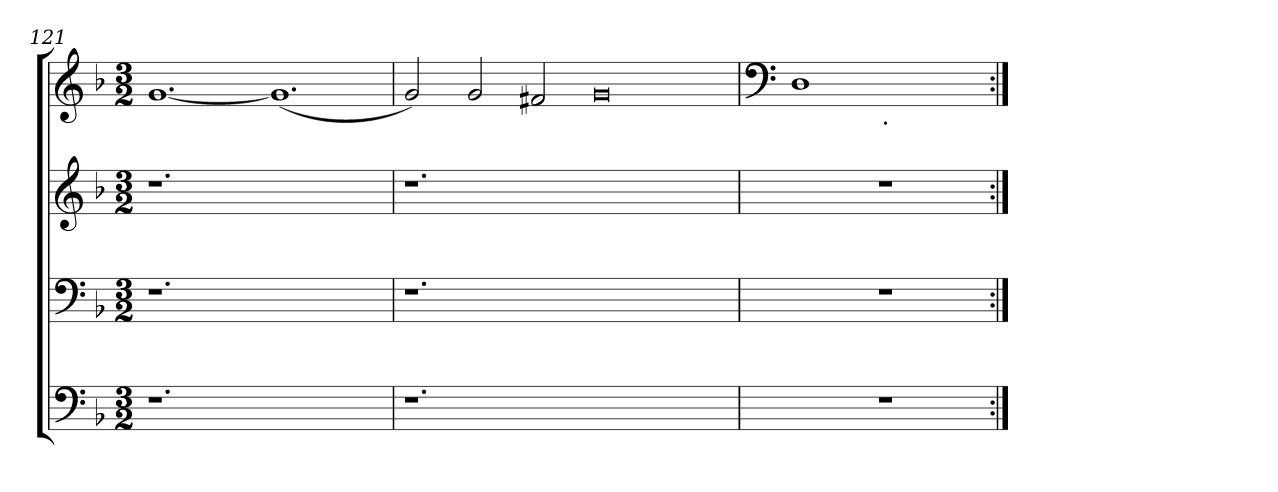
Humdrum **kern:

**kern	**kern	**kern	**kern
*part4	*part3	*part2	*part1
*staff4	*staff3	*staff2	*staff1
*clefF4	*clefF4	*clefG2	*clefG2
*k[b-]	*k[b-]	*k[b-]	*k[b-]
*F:	*F:	*F:	*F:
*M3/2	*M3/2	*M3/2	*M3/2
=121	=121	=121	=121
1.r	1.r	1.r	[<1.g
1.ryy	1.ryy	1.ryy	(<1.g]
=122	=122	=122	=122
1.r	1.r	1.r	2g/)
.	.	.	2g/
.	.	.	2f#X/
0ryy	0ryy	0ryy	0g
!!LO:PB:g=z
=123	=123	=123	=123
*	*	*	*clefF4
*	*	*	*^
1.r	1.r	1.r	1D	2ryy
.	.	.	.	8ryy
!	!	!	!	!LO:TX:b:t=.
.	.	.	.	2..ryy
.	.	.	2ryy	.
*	*	*	*v	*v
=:|!	=:|!	=:|!	=:|!
*-	*-	*-	*-
